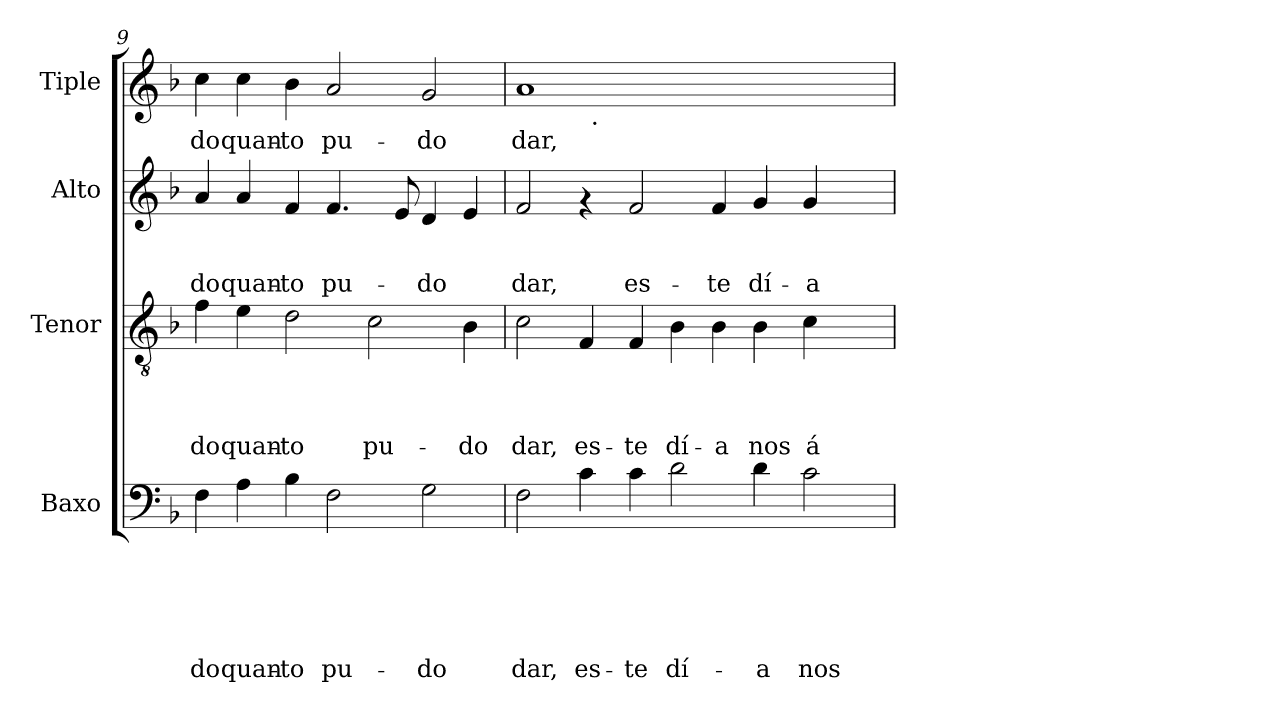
**kern	**text	**text	**text	**text	**text	**text	**kern	**text	**text	**text	**text	**kern	**text	**text	**text	**kern	**text
*part4	*part4	*part4	*part4	*part4	*part4	*part4	*part3	*part3	*part3	*part3	*part3	*part2	*part2	*part2	*part2	*part1	*part1
*staff4	*staff4	*staff4	*staff4	*staff4	*staff4	*staff4	*staff3	*staff3	*staff3	*staff3	*staff3	*staff2	*staff2	*staff2	*staff2	*staff1	*staff1
*I"Baxo	*	*	*	*	*	*	*I"Tenor	*	*	*	*	*I"Alto	*	*	*	*I"Tiple	*
*clefF4	*	*	*	*	*	*	*clefGv2	*	*	*	*	*clefG2	*	*	*	*clefG2	*
*k[b-]	*	*	*	*	*	*	*k[b-]	*	*	*	*	*k[b-]	*	*	*	*k[b-]	*
*F:	*	*	*	*	*	*	*F:	*	*	*	*	*F:	*	*	*	*F:	*
=9	=9	=9	=9	=9	=9	=9	=9	=9	=9	=9	=9	=9	=9	=9	=9	=9	=9
!	!	!	!	!	!	!LO:LY:b	!	!	!	!	!LO:LY:b	!	!	!	!LO:LY:b	!	!LO:LY:b
4F\	.	.	.	.	.	-do	4f\	.	.	.	-do	4a/	.	.	-do	4cc\	-do
!	!	!	!	!	!	!LO:LY:b	!	!	!	!	!LO:LY:b	!	!	!	!LO:LY:b	!	!LO:LY:b
4A\	.	.	.	.	.	quan-	4e\	.	.	.	quan-	4a/	.	.	quan-	4cc\	quan-
!	!	!	!	!	!	!LO:LY:b	!	!	!	!	!LO:LY:b	!	!	!	!LO:LY:b	!	!LO:LY:b
4B-\	.	.	.	.	.	-to	2d\	.	.	.	-to	4f/	.	.	-to	4b-\	-to
!	!	!	!	!	!	!LO:LY:b	!	!	!	!	!	!	!	!	!LO:LY:b	!	!LO:LY:b
2F\	.	.	.	.	.	pu-	.	.	.	.	.	4.f/	.	.	pu-	2a/	pu-
!	!	!	!	!	!	!	!	!	!	!	!LO:LY:b	!	!	!	!	!	!
.	.	.	.	.	.	.	2c\	.	.	.	pu-	.	.	.	.	.	.
.	.	.	.	.	.	.	.	.	.	.	.	8e/	.	.	.	.	.
!	!	!	!	!	!	!LO:LY:b	!	!	!	!	!	!	!	!	!LO:LY:b	!	!LO:LY:b
2G\	.	.	.	.	.	-do	.	.	.	.	.	4d/	.	.	-do	2g/	-do
!	!	!	!	!	!	!	!	!	!	!	!LO:LY:b	!	!	!	!	!	!
.	.	.	.	.	.	.	4B-\	.	.	.	-do	4e/	.	.	.	.	.
!!LO:PB:g=z
=10	=10	=10	=10	=10	=10	=10	=10	=10	=10	=10	=10	=10	=10	=10	=10	=10	=10
!	!	!	!	!	!	!LO:LY:b	!	!	!	!	!LO:LY:b	!	!	!	!LO:LY:b	!	!LO:LY:b
*	*	*	*	*	*	*	*	*	*	*	*	*	*	*	*	*^	*
2F\	.	.	.	.	.	dar,	2c\	.	.	.	dar,	2f/	.	.	dar,	1a	2ryy	dar,
!	!	!	!	!	!	!LO:LY:b	!	!	!	!	!LO:LY:b	!	!	!	!	!	!	!
4c\	.	.	.	.	.	es-	4F/	.	.	.	es-	4rf	.	.	.	.	32ryy	.
!	!	!	!	!	!	!	!	!	!	!	!	!	!	!	!	!	!LO:TX:b:t=.	!
.	.	.	.	.	.	.	.	.	.	.	.	.	.	.	.	.	1ryy	.
!	!	!	!	!	!	!LO:LY:b	!	!	!	!	!LO:LY:b	!	!	!	!LO:LY:b	!	!	!
4c\	.	.	.	.	.	-te	4F/	.	.	.	-te	2f/	.	.	es-	.	.	.
!	!	!	!	!	!	!LO:LY:b	!	!	!	!	!LO:LY:b	!	!	!	!	!	!	!
2d\	.	.	.	.	.	dí-	4B-\	.	.	.	dí-	.	.	.	.	1ryy	.	.
!	!	!	!	!	!	!	!	!	!	!	!LO:LY:b	!	!	!	!LO:LY:b	!	!	!
.	.	.	.	.	.	.	4B-\	.	.	.	-a	4f/	.	.	-te	.	.	.
!	!	!	!	!	!	!LO:LY:b	!	!	!	!	!LO:LY:b	!	!	!	!LO:LY:b	!	!	!
4d\	.	.	.	.	.	-a	4B-\	.	.	.	nos	4g/	.	.	dí-	.	.	.
.	.	.	.	.	.	.	.	.	.	.	.	.	.	.	.	.	2ryy	.
!	!	!	!	!	!	!LO:LY:b	!	!	!	!	!LO:LY:b	!	!	!	!LO:LY:b	!	!	!
2c\	.	.	.	.	.	nos	4c\	.	.	.	á	4g/	.	.	-a	.	.	.
.	.	.	.	.	.	.	4ryy	.	.	.	.	4ryy	.	.	.	4ryy	.	.
.	.	.	.	.	.	.	.	.	.	.	.	.	.	.	.	.	8..ryy	.
*	*	*	*	*	*	*	*	*	*	*	*	*	*	*	*	*v	*v	*
=	=	=	=	=	=	=	=	=	=	=	=	=	=	=	=	=	=
*-	*-	*-	*-	*-	*-	*-	*-	*-	*-	*-	*-	*-	*-	*-	*-	*-	*-
